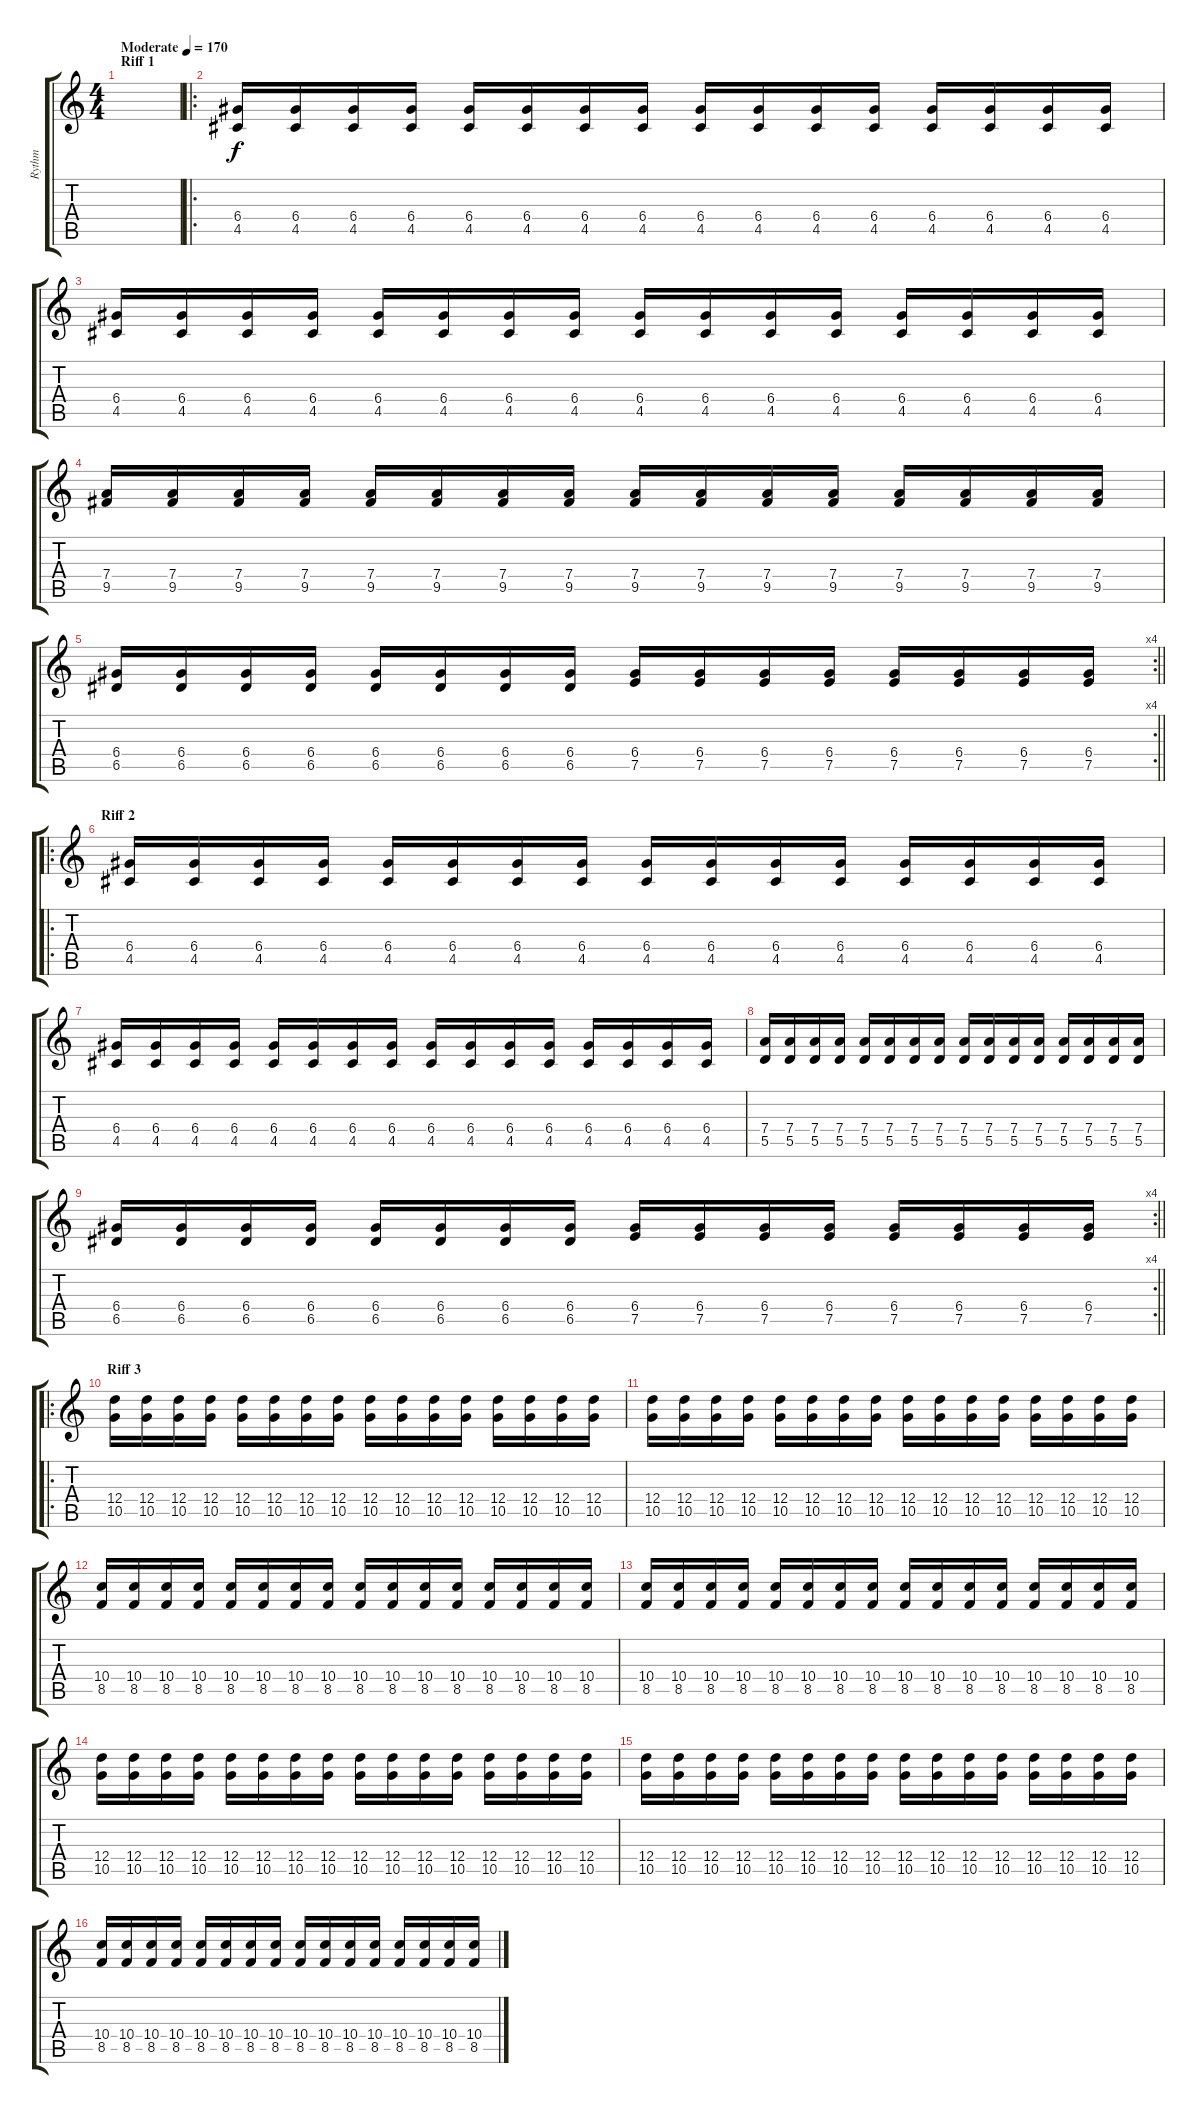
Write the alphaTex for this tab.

\track ("Rythm" "Rythm") {instrument distortionguitar}
\staff {score tabs}
\tuning (E4 B3 G3 D3 A2 E2) {hide}
\ts (4 4)
\section ("" "Riff 1")
\tempo (170 "Moderate")
\clef g2
\ks c
|
\ro
(6.4 4.5).16 (6.4 4.5).16 (6.4 4.5).16 (6.4 4.5).16 (6.4 4.5).16 (6.4 4.5).16 (6.4 4.5).16 (6.4 4.5).16 (6.4 4.5).16 (6.4 4.5).16 (6.4 4.5).16 (6.4 4.5).16 (6.4 4.5).16 (6.4 4.5).16 (6.4 4.5).16 (6.4 4.5).16 |
(6.4 4.5).16 (6.4 4.5).16 (6.4 4.5).16 (6.4 4.5).16 (6.4 4.5).16 (6.4 4.5).16 (6.4 4.5).16 (6.4 4.5).16 (6.4 4.5).16 (6.4 4.5).16 (6.4 4.5).16 (6.4 4.5).16 (6.4 4.5).16 (6.4 4.5).16 (6.4 4.5).16 (6.4 4.5).16 |
(7.4 9.5).16 (7.4 9.5).16 (7.4 9.5).16 (7.4 9.5).16 (7.4 9.5).16 (7.4 9.5).16 (7.4 9.5).16 (7.4 9.5).16 (7.4 9.5).16 (7.4 9.5).16 (7.4 9.5).16 (7.4 9.5).16 (7.4 9.5).16 (7.4 9.5).16 (7.4 9.5).16 (7.4 9.5).16 |
\rc 4
\barLineRight lightlight
(6.4 6.5).16 (6.4 6.5).16 (6.4 6.5).16 (6.4 6.5).16 (6.4 6.5).16 (6.4 6.5).16 (6.4 6.5).16 (6.4 6.5).16 (6.4 7.5).16 (6.4 7.5).16 (6.4 7.5).16 (6.4 7.5).16 (6.4 7.5).16 (6.4 7.5).16 (6.4 7.5).16 (6.4 7.5).16 |
\ro
\section ("" "Riff 2")
(6.4 4.5).16 (6.4 4.5).16 (6.4 4.5).16 (6.4 4.5).16 (6.4 4.5).16 (6.4 4.5).16 (6.4 4.5).16 (6.4 4.5).16 (6.4 4.5).16 (6.4 4.5).16 (6.4 4.5).16 (6.4 4.5).16 (6.4 4.5).16 (6.4 4.5).16 (6.4 4.5).16 (6.4 4.5).16 |
(6.4 4.5).16 (6.4 4.5).16 (6.4 4.5).16 (6.4 4.5).16 (6.4 4.5).16 (6.4 4.5).16 (6.4 4.5).16 (6.4 4.5).16 (6.4 4.5).16 (6.4 4.5).16 (6.4 4.5).16 (6.4 4.5).16 (6.4 4.5).16 (6.4 4.5).16 (6.4 4.5).16 (6.4 4.5).16 |
(7.4 5.5).16 (7.4 5.5).16 (7.4 5.5).16 (7.4 5.5).16 (7.4 5.5).16 (7.4 5.5).16 (7.4 5.5).16 (7.4 5.5).16 (7.4 5.5).16 (7.4 5.5).16 (7.4 5.5).16 (7.4 5.5).16 (7.4 5.5).16 (7.4 5.5).16 (7.4 5.5).16 (7.4 5.5).16 |
\rc 4
\barLineRight lightlight
(6.4 6.5).16 (6.4 6.5).16 (6.4 6.5).16 (6.4 6.5).16 (6.4 6.5).16 (6.4 6.5).16 (6.4 6.5).16 (6.4 6.5).16 (6.4 7.5).16 (6.4 7.5).16 (6.4 7.5).16 (6.4 7.5).16 (6.4 7.5).16 (6.4 7.5).16 (6.4 7.5).16 (6.4 7.5).16 |
\ro
\section ("" "Riff 3")
(12.4 10.5).16 (12.4 10.5).16 (12.4 10.5).16 (12.4 10.5).16 (12.4 10.5).16 (12.4 10.5).16 (12.4 10.5).16 (12.4 10.5).16 (12.4 10.5).16 (12.4 10.5).16 (12.4 10.5).16 (12.4 10.5).16 (12.4 10.5).16 (12.4 10.5).16 (12.4 10.5).16 (12.4 10.5).16 |
(12.4 10.5).16 (12.4 10.5).16 (12.4 10.5).16 (12.4 10.5).16 (12.4 10.5).16 (12.4 10.5).16 (12.4 10.5).16 (12.4 10.5).16 (12.4 10.5).16 (12.4 10.5).16 (12.4 10.5).16 (12.4 10.5).16 (12.4 10.5).16 (12.4 10.5).16 (12.4 10.5).16 (12.4 10.5).16 |
(10.4 8.5).16 (10.4 8.5).16 (10.4 8.5).16 (10.4 8.5).16 (10.4 8.5).16 (10.4 8.5).16 (10.4 8.5).16 (10.4 8.5).16 (10.4 8.5).16 (10.4 8.5).16 (10.4 8.5).16 (10.4 8.5).16 (10.4 8.5).16 (10.4 8.5).16 (10.4 8.5).16 (10.4 8.5).16 |
(10.4 8.5).16 (10.4 8.5).16 (10.4 8.5).16 (10.4 8.5).16 (10.4 8.5).16 (10.4 8.5).16 (10.4 8.5).16 (10.4 8.5).16 (10.4 8.5).16 (10.4 8.5).16 (10.4 8.5).16 (10.4 8.5).16 (10.4 8.5).16 (10.4 8.5).16 (10.4 8.5).16 (10.4 8.5).16 |
(12.4 10.5).16 (12.4 10.5).16 (12.4 10.5).16 (12.4 10.5).16 (12.4 10.5).16 (12.4 10.5).16 (12.4 10.5).16 (12.4 10.5).16 (12.4 10.5).16 (12.4 10.5).16 (12.4 10.5).16 (12.4 10.5).16 (12.4 10.5).16 (12.4 10.5).16 (12.4 10.5).16 (12.4 10.5).16 |
(12.4 10.5).16 (12.4 10.5).16 (12.4 10.5).16 (12.4 10.5).16 (12.4 10.5).16 (12.4 10.5).16 (12.4 10.5).16 (12.4 10.5).16 (12.4 10.5).16 (12.4 10.5).16 (12.4 10.5).16 (12.4 10.5).16 (12.4 10.5).16 (12.4 10.5).16 (12.4 10.5).16 (12.4 10.5).16 |
(10.4 8.5).16 (10.4 8.5).16 (10.4 8.5).16 (10.4 8.5).16 (10.4 8.5).16 (10.4 8.5).16 (10.4 8.5).16 (10.4 8.5).16 (10.4 8.5).16 (10.4 8.5).16 (10.4 8.5).16 (10.4 8.5).16 (10.4 8.5).16 (10.4 8.5).16 (10.4 8.5).16 (10.4 8.5).16
